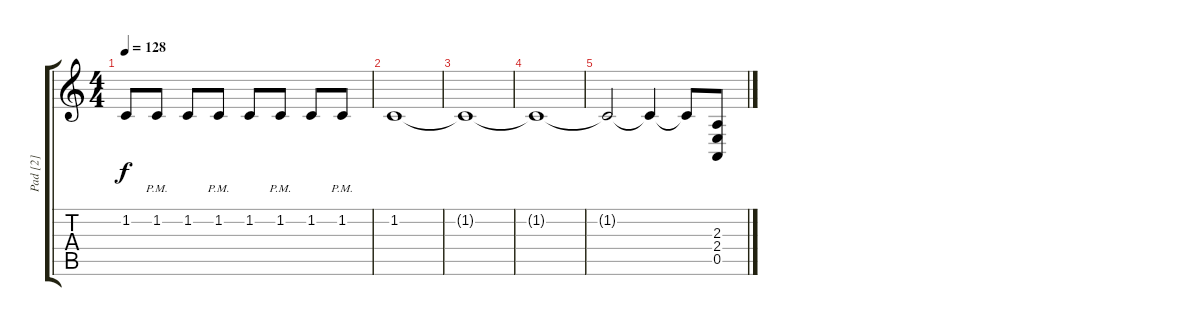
\track ("Pad [2]" "Pad [2]") {instrument lead2sawtooth}
\staff {score tabs}
\tuning (E4 B3 G3 D3 A2 E2) {hide}
\ts (4 4)
\tempo 128
\clef g2
\ks c
1.2.8{dy f} 1.2{pm}.8 1.2.8 1.2{pm}.8 1.2.8 1.2{pm}.8 1.2.8 1.2{pm}.8 |
1.2.1 |
1.2{t}.1 |
1.2{t}.1 |
1.2{t}.2 1.2{t}.4 1.2{t}.8 (2.3 2.4 0.5).8
